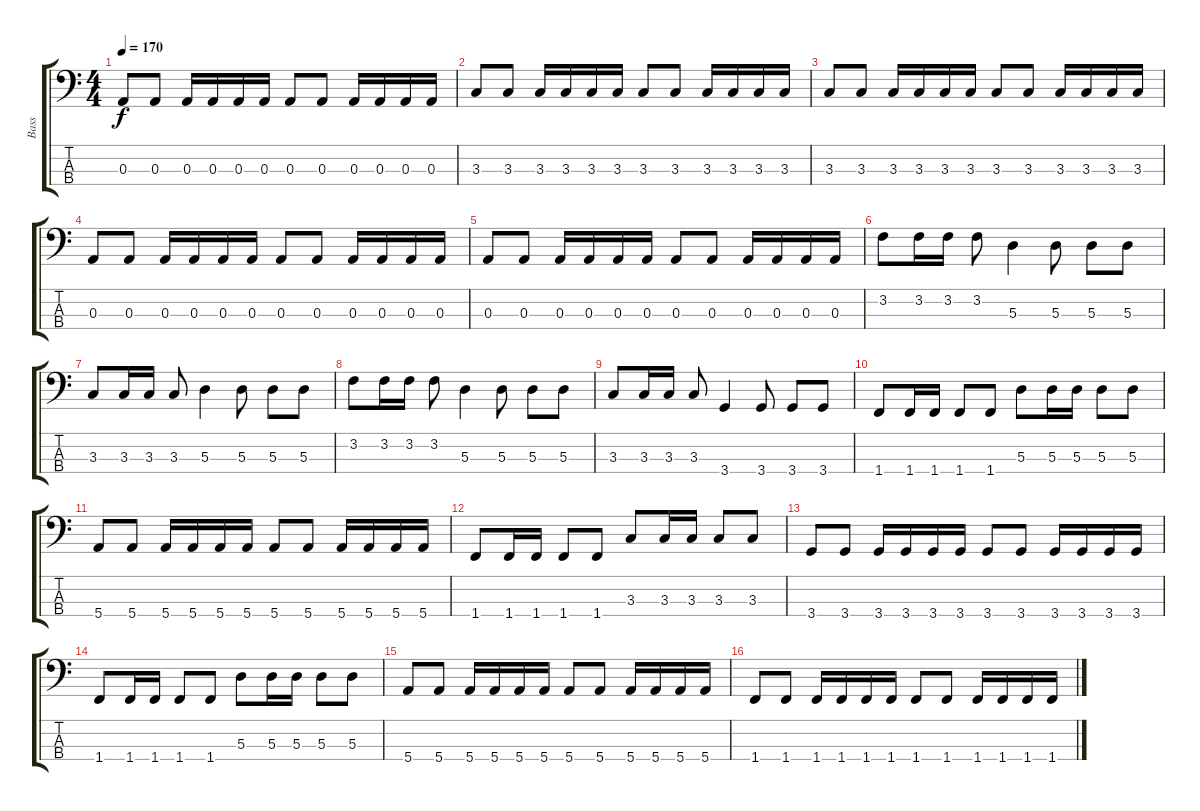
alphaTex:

\track ("Bass" "Bass") {instrument electricbassfinger}
\staff {score tabs}
\tuning (G2 D2 A1 E1) {hide}
\ts (4 4)
\tempo 170
\clef f4
\ks c
0.3.8{dy f} 0.3.8 0.3.16 0.3.16 0.3.16 0.3.16 0.3.8 0.3.8 0.3.16 0.3.16 0.3.16 0.3.16 |
3.3.8 3.3.8 3.3.16 3.3.16 3.3.16 3.3.16 3.3.8 3.3.8 3.3.16 3.3.16 3.3.16 3.3.16 |
3.3.8 3.3.8 3.3.16 3.3.16 3.3.16 3.3.16 3.3.8 3.3.8 3.3.16 3.3.16 3.3.16 3.3.16 |
0.3.8 0.3.8 0.3.16 0.3.16 0.3.16 0.3.16 0.3.8 0.3.8 0.3.16 0.3.16 0.3.16 0.3.16 |
0.3.8 0.3.8 0.3.16 0.3.16 0.3.16 0.3.16 0.3.8 0.3.8 0.3.16 0.3.16 0.3.16 0.3.16 |
3.2.8 3.2.16 3.2.16 3.2.8 5.3.4 5.3.8 5.3.8 5.3.8 |
3.3.8 3.3.16 3.3.16 3.3.8 5.3.4 5.3.8 5.3.8 5.3.8 |
3.2.8 3.2.16 3.2.16 3.2.8 5.3.4 5.3.8 5.3.8 5.3.8 |
3.3.8 3.3.16 3.3.16 3.3.8 3.4.4 3.4.8 3.4.8 3.4.8 |
1.4.8 1.4.16 1.4.16 1.4.8 1.4.8 5.3.8 5.3.16 5.3.16 5.3.8 5.3.8 |
5.4.8 5.4.8 5.4.16 5.4.16 5.4.16 5.4.16 5.4.8 5.4.8 5.4.16 5.4.16 5.4.16 5.4.16 |
1.4.8 1.4.16 1.4.16 1.4.8 1.4.8 3.3.8 3.3.16 3.3.16 3.3.8 3.3.8 |
3.4.8 3.4.8 3.4.16 3.4.16 3.4.16 3.4.16 3.4.8 3.4.8 3.4.16 3.4.16 3.4.16 3.4.16 |
1.4.8 1.4.16 1.4.16 1.4.8 1.4.8 5.3.8 5.3.16 5.3.16 5.3.8 5.3.8 |
5.4.8 5.4.8 5.4.16 5.4.16 5.4.16 5.4.16 5.4.8 5.4.8 5.4.16 5.4.16 5.4.16 5.4.16 |
1.4.8 1.4.8 1.4.16 1.4.16 1.4.16 1.4.16 1.4.8 1.4.8 1.4.16 1.4.16 1.4.16 1.4.16
